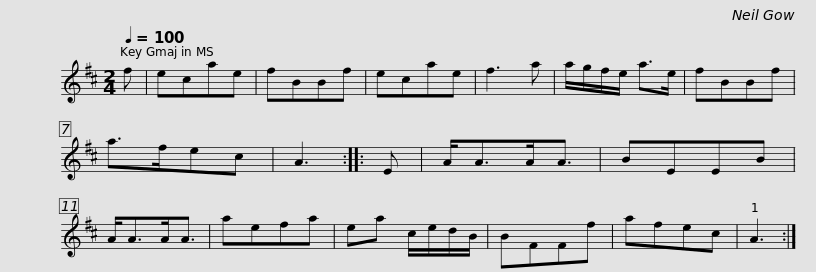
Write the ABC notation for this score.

X:1
L:1/8
Q:1/4=100
M:2/4
I:linebreak $
K:D
V:1 treble
V:1
 f | ecae | fBBf | ecae | f3 a |$ %5
 a/g/f/e/ a>e | fBBf | a>fec | A3 ::$ E | %10
 A<AA<A | BEEB | A<AA<A | aefa |$ ea c/e/d/B/ | %15
 BFFf | afec | A3 :| %18
